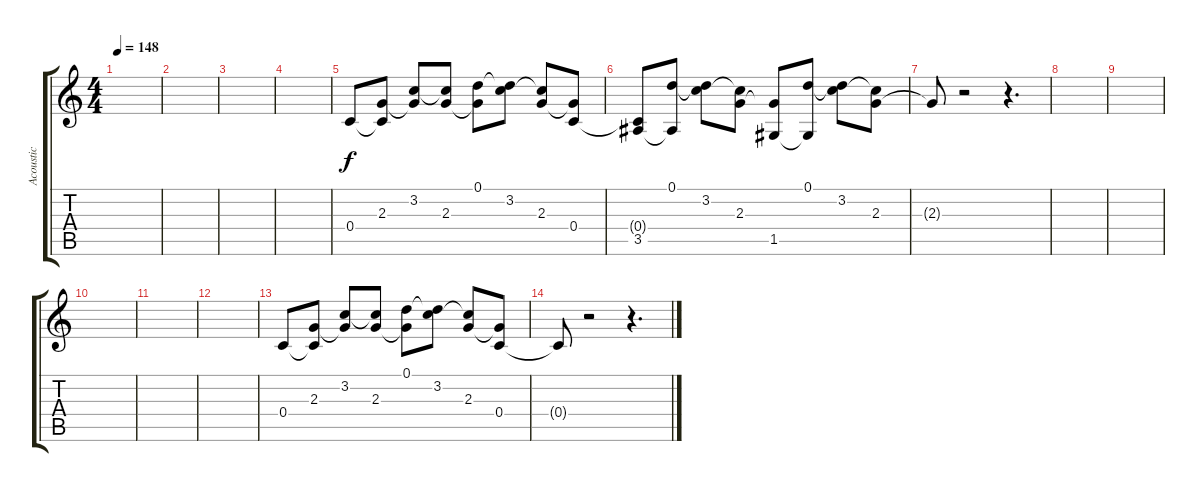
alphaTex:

\track ("Acoustic" "Acoustic") {instrument acousticguitarsteel}
\staff {score tabs}
\tuning (D4 A3 F3 C3 G2 D2) {hide}
\ts (4 4)
\tempo 148
\clef g2
\ks c
|
|
|
|
0.4.8{volume 14 instrument acousticguitarsteel} (2.3 0.4{t}).8 (3.2 2.3{t}).8 (3.2{t} 2.3).8 (0.1 2.3{t}).8 (0.1{t} 3.2).8 (3.2{t} 2.3).8 (2.3{t} 0.4).8 |
(0.4{t} 3.5).8 (0.1 3.5{t}).8 (0.1{t} 3.2).8 (3.2{t} 2.3).8 (2.3{t} 1.5).8 (0.1 1.5{t}).8 (0.1{t} 3.2).8 (3.2{t} 2.3).8 |
2.3{t}.8 r.2 r.4{d} |
|
|
|
|
|
0.4.8 (2.3 0.4{t}).8 (3.2 2.3{t}).8 (3.2{t} 2.3).8 (0.1 2.3{t}).8 (0.1{t} 3.2).8 (3.2{t} 2.3).8 (2.3{t} 0.4).8 |
0.4{t}.8 r.2 r.4{d}
